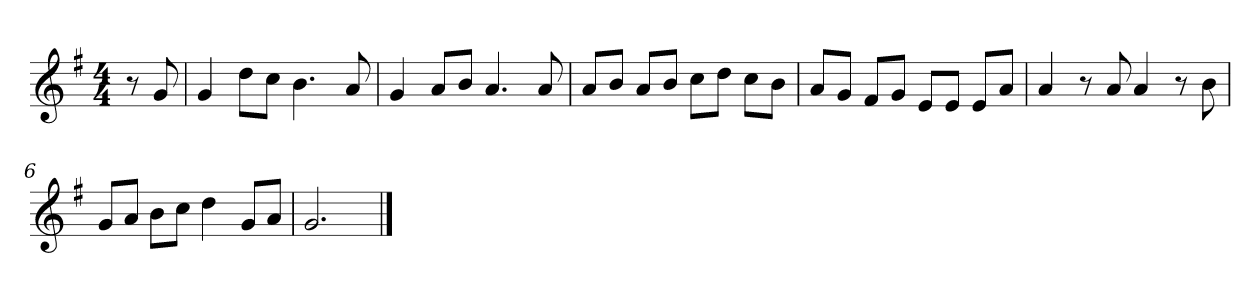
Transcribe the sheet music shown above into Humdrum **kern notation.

**kern
*part1
*staff1
*clefG2
*k[f#]
*G:
*M4/4
*MM120
=
8r
8g
=1
4g
8dd\L
8cc\J
4.b
8a
=2
4g
8a/L
8b/J
4.a
8a
=3
8a/L
8b/J
8a/L
8b/J
8cc\L
8dd\J
8cc\L
8b\J
=4
8a/L
8g/J
8f#/L
8g/J
8e/L
8e/J
8e/L
8a/J
=5
4a
8r
8a
4a
8r
8b
=6
8g/L
8a/J
8b\L
8cc\J
4dd
8g/L
8a/J
=7
2.g
==
*-
